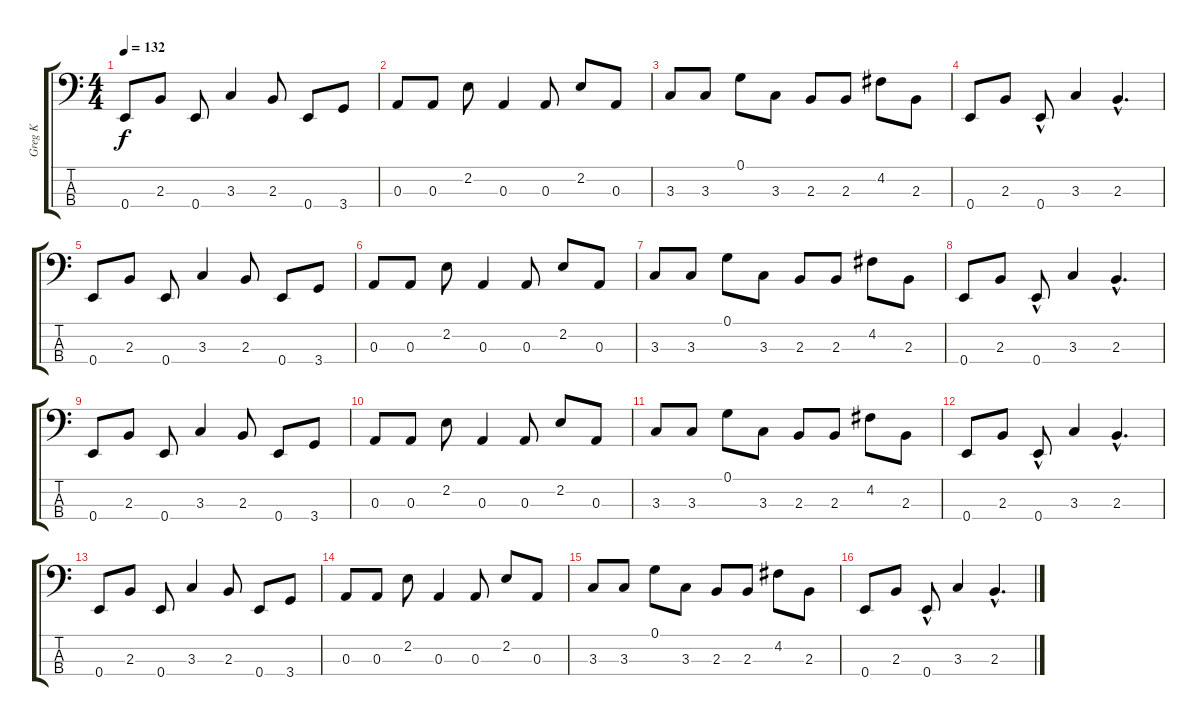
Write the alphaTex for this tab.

\track ("Greg K" "Greg K") {instrument electricbassfinger}
\staff {score tabs}
\tuning (G2 D2 A1 E1) {hide}
\ts (4 4)
\tempo 132
\clef f4
\ks c
0.4.8{dy f} 2.3.8 0.4.8 3.3.4 2.3.8 0.4.8 3.4.8 |
0.3.8 0.3.8 2.2.8 0.3.4 0.3.8 2.2.8 0.3.8 |
3.3.8 3.3.8 0.1.8 3.3.8 2.3.8 2.3.8 4.2.8 2.3.8 |
0.4.8 2.3.8 0.4{hac}.8 3.3.4 2.3{hac}.4{d} |
0.4.8 2.3.8 0.4.8 3.3.4 2.3.8 0.4.8 3.4.8 |
0.3.8 0.3.8 2.2.8 0.3.4 0.3.8 2.2.8 0.3.8 |
3.3.8 3.3.8 0.1.8 3.3.8 2.3.8 2.3.8 4.2.8 2.3.8 |
0.4.8 2.3.8 0.4{hac}.8 3.3.4 2.3{hac}.4{d} |
0.4.8 2.3.8 0.4.8 3.3.4 2.3.8 0.4.8 3.4.8 |
0.3.8 0.3.8 2.2.8 0.3.4 0.3.8 2.2.8 0.3.8 |
3.3.8 3.3.8 0.1.8 3.3.8 2.3.8 2.3.8 4.2.8 2.3.8 |
0.4.8 2.3.8 0.4{hac}.8 3.3.4 2.3{hac}.4{d} |
0.4.8 2.3.8 0.4.8 3.3.4 2.3.8 0.4.8 3.4.8 |
0.3.8 0.3.8 2.2.8 0.3.4 0.3.8 2.2.8 0.3.8 |
3.3.8 3.3.8 0.1.8 3.3.8 2.3.8 2.3.8 4.2.8 2.3.8 |
0.4.8 2.3.8 0.4{hac}.8 3.3.4 2.3{hac}.4{d}
